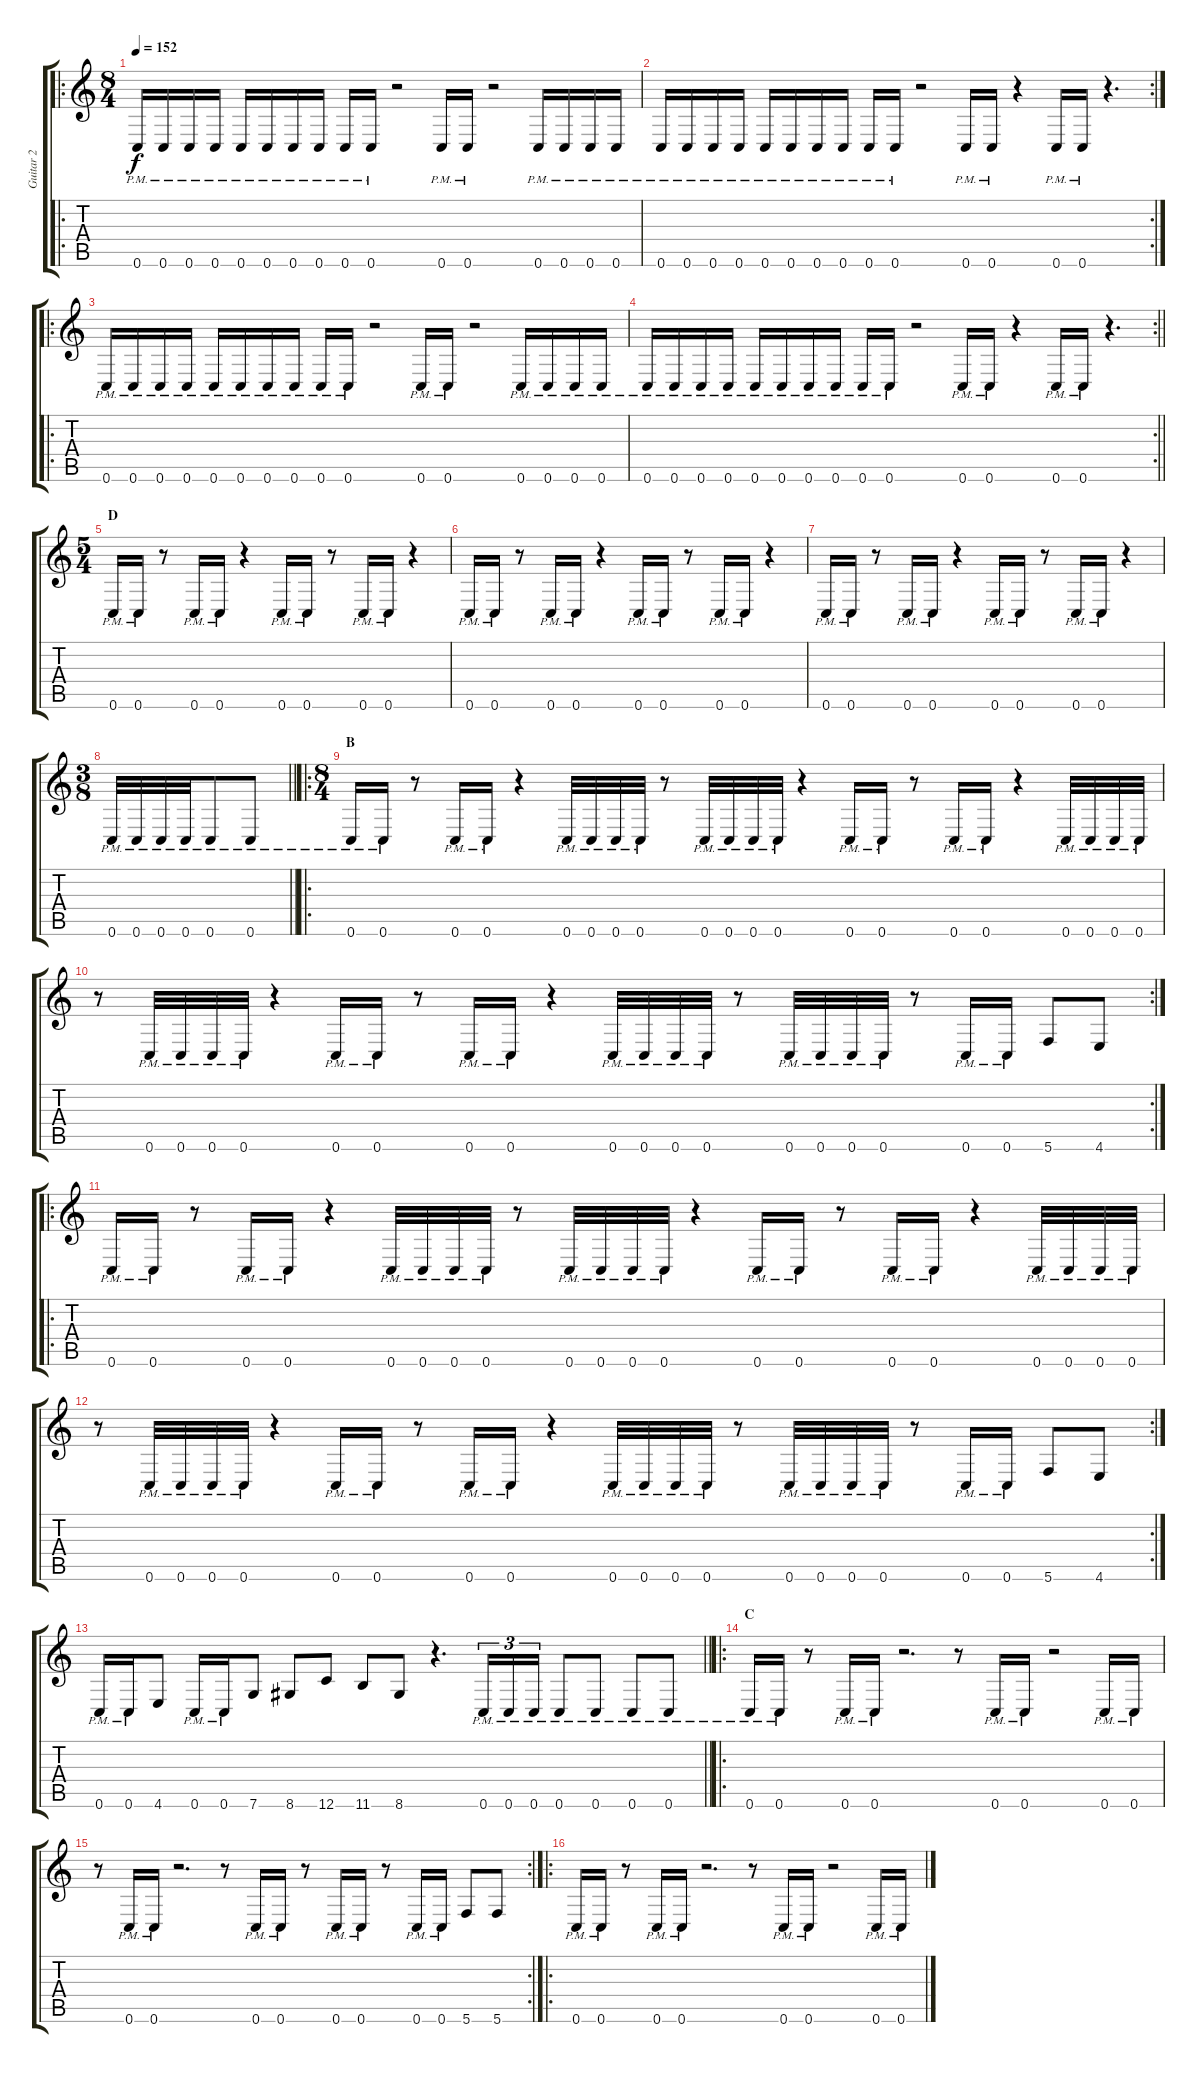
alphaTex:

\track ("Guitar 2" "Guitar 2") {instrument distortionguitar}
\staff {score tabs}
\tuning (D4 A3 F3 C3 G2 C2) {hide}
\ro
\ts (8 4)
\tempo 152
\clef g2
\ks c
0.6{pm}.16{dy f} 0.6{pm}.16 0.6{pm}.16 0.6{pm}.16 0.6{pm}.16 0.6{pm}.16 0.6{pm}.16 0.6{pm}.16 0.6{pm}.16 0.6{pm}.16 r.2 0.6{pm}.16 0.6{pm}.16 r.2 0.6{pm}.16 0.6{pm}.16 0.6{pm}.16 0.6{pm}.16 |
\rc 2
0.6{pm}.16 0.6{pm}.16 0.6{pm}.16 0.6{pm}.16 0.6{pm}.16 0.6{pm}.16 0.6{pm}.16 0.6{pm}.16 0.6{pm}.16 0.6{pm}.16 r.2 0.6{pm}.16 0.6{pm}.16 r.4 0.6{pm}.16 0.6{pm}.16 r.4{d} |
\ro
0.6{pm}.16 0.6{pm}.16 0.6{pm}.16 0.6{pm}.16 0.6{pm}.16 0.6{pm}.16 0.6{pm}.16 0.6{pm}.16 0.6{pm}.16 0.6{pm}.16 r.2 0.6{pm}.16 0.6{pm}.16 r.2 0.6{pm}.16 0.6{pm}.16 0.6{pm}.16 0.6{pm}.16 |
\rc 2
\barLineRight lightlight
0.6{pm}.16 0.6{pm}.16 0.6{pm}.16 0.6{pm}.16 0.6{pm}.16 0.6{pm}.16 0.6{pm}.16 0.6{pm}.16 0.6{pm}.16 0.6{pm}.16 r.2 0.6{pm}.16 0.6{pm}.16 r.4 0.6{pm}.16 0.6{pm}.16 r.4{d} |
\ts (5 4)
\section ("" "D")
0.6{pm}.16 0.6{pm}.16 r.8 0.6{pm}.16 0.6{pm}.16 r.4 0.6{pm}.16 0.6{pm}.16 r.8 0.6{pm}.16 0.6{pm}.16 r.4 |
0.6{pm}.16 0.6{pm}.16 r.8 0.6{pm}.16 0.6{pm}.16 r.4 0.6{pm}.16 0.6{pm}.16 r.8 0.6{pm}.16 0.6{pm}.16 r.4 |
0.6{pm}.16 0.6{pm}.16 r.8 0.6{pm}.16 0.6{pm}.16 r.4 0.6{pm}.16 0.6{pm}.16 r.8 0.6{pm}.16 0.6{pm}.16 r.4 |
\ts (3 8)
\barLineRight lightlight
0.6{pm}.32 0.6{pm}.32 0.6{pm}.32 0.6{pm}.32 0.6{pm}.8 0.6{pm}.8 |
\ro
\ts (8 4)
\section ("" "B")
0.6{pm}.16 0.6{pm}.16 r.8 0.6{pm}.16 0.6{pm}.16 r.4 0.6{pm}.32 0.6{pm}.32 0.6{pm}.32 0.6{pm}.32 r.8 0.6{pm}.32 0.6{pm}.32 0.6{pm}.32 0.6{pm}.32 r.4 0.6{pm}.16 0.6{pm}.16 r.8 0.6{pm}.16 0.6{pm}.16 r.4 0.6{pm}.32 0.6{pm}.32 0.6{pm}.32 0.6{pm}.32 |
\rc 2
r.8 0.6{pm}.32 0.6{pm}.32 0.6{pm}.32 0.6{pm}.32 r.4 0.6{pm}.16 0.6{pm}.16 r.8 0.6{pm}.16 0.6{pm}.16 r.4 0.6{pm}.32 0.6{pm}.32 0.6{pm}.32 0.6{pm}.32 r.8 0.6{pm}.32 0.6{pm}.32 0.6{pm}.32 0.6{pm}.32 r.8 0.6{pm}.16 0.6{pm}.16 5.6.8 4.6.8 |
\ro
0.6{pm}.16 0.6{pm}.16 r.8 0.6{pm}.16 0.6{pm}.16 r.4 0.6{pm}.32 0.6{pm}.32 0.6{pm}.32 0.6{pm}.32 r.8 0.6{pm}.32 0.6{pm}.32 0.6{pm}.32 0.6{pm}.32 r.4 0.6{pm}.16 0.6{pm}.16 r.8 0.6{pm}.16 0.6{pm}.16 r.4 0.6{pm}.32 0.6{pm}.32 0.6{pm}.32 0.6{pm}.32 |
\rc 2
r.8 0.6{pm}.32 0.6{pm}.32 0.6{pm}.32 0.6{pm}.32 r.4 0.6{pm}.16 0.6{pm}.16 r.8 0.6{pm}.16 0.6{pm}.16 r.4 0.6{pm}.32 0.6{pm}.32 0.6{pm}.32 0.6{pm}.32 r.8 0.6{pm}.32 0.6{pm}.32 0.6{pm}.32 0.6{pm}.32 r.8 0.6{pm}.16 0.6{pm}.16 5.6.8 4.6.8 |
\barLineRight lightlight
0.6{pm}.16 0.6{pm}.16 4.6.8 0.6{pm}.16 0.6{pm}.16 7.6.8 8.6.8 12.6.8 11.6.8 8.6.8 r.4{d} 0.6{pm}.16{tu (3 2)} 0.6{pm}.16{tu (3 2)} 0.6{pm}.16{tu (3 2)} 0.6{pm}.8 0.6{pm}.8 0.6{pm}.8 0.6{pm}.8 |
\ro
\section ("" "C")
0.6{pm}.16 0.6{pm}.16 r.8 0.6{pm}.16 0.6{pm}.16 r.2{d} r.8 0.6{pm}.16 0.6{pm}.16 r.2 0.6{pm}.16 0.6{pm}.16 |
\rc 2
r.8 0.6{pm}.16 0.6{pm}.16 r.2{d} r.8 0.6{pm}.16 0.6{pm}.16 r.8 0.6{pm}.16 0.6{pm}.16 r.8 0.6{pm}.16 0.6{pm}.16 5.6.8 5.6.8 |
\ro
0.6{pm}.16 0.6{pm}.16 r.8 0.6{pm}.16 0.6{pm}.16 r.2{d} r.8 0.6{pm}.16 0.6{pm}.16 r.2 0.6{pm}.16 0.6{pm}.16
